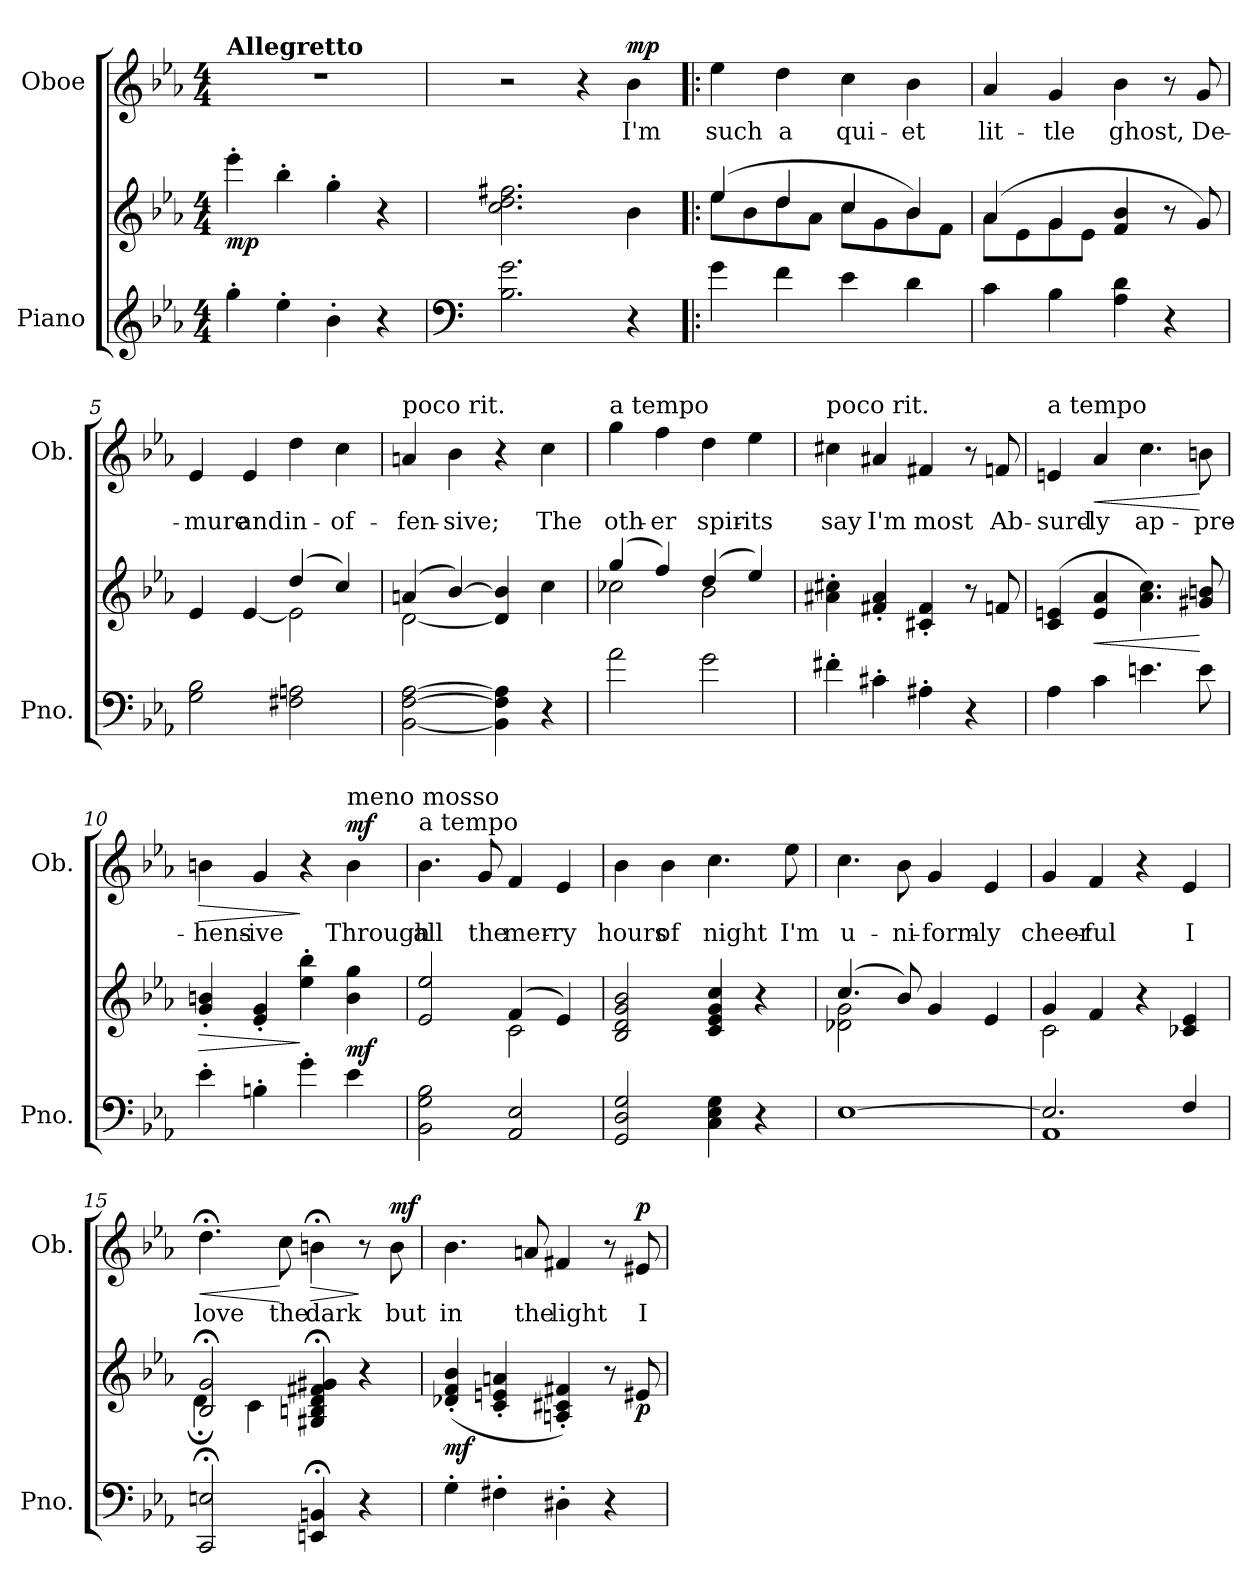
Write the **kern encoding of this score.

**kern	**kern	**dynam	**kern	**text	**dynam
*part2	*part2	*part2	*part1	*part1	*part1
*staff3	*staff2	*staff2/3	*staff1	*staff1	*staff1
*I"Piano	*	*	*I"Oboe	*	*
*I'Pno.	*	*	*I'Ob.	*	*
*clefG2	*clefG2	*	*clefG2	*	*
*k[b-e-a-]	*k[b-e-a-]	*	*k[b-e-a-]	*	*
*M4/4	*M4/4	*	*M4/4	*	*
*MM216	*MM216	*	*MM216	*	*
=1	=1	=1	=1	=1	=1
!	!	!	!LO:TX:a:B:t=Allegretto	!	!
!	!	!LO:DY:b	!	!	!
4gg'\	4eee-'\	mp	1r	.	.
4ee-'\	4bb-'\	.	.	.	.
4b-'\	4gg'\	.	.	.	.
4r	4r	.	.	.	.
=2	=2	=2	=2	=2	=2
*clefF4	*	*	*	*	*
2.B-\ 2.g\	2.cc\ 2.dd\ 2.ff#X\	.	2r	.	.
.	.	.	4r	.	.
!	!	!	!	!LO:LY:b	!LO:DY:a
4r	4b-\	.	4b-\	I'm	mp
=3!|:	=3!|:	=3!|:	=3!|:	=3!|:	=3!|:
*	*^	*	*	*	*
!	!	!	!	!	!LO:LY:b	!
4g\	(4ee-/	8ee-\L	.	4ee-\	such	.
.	.	8b-\	.	.	.	.
!	!	!	!	!	!LO:LY:b	!
4f\	4dd/	8dd\	.	4dd\	a	.
.	.	8a-\J	.	.	.	.
!	!	!	!	!	!LO:LY:b	!
4e-\	4cc/	8cc\L	.	4cc\	qui-	.
.	.	8g\	.	.	.	.
!	!	!	!	!	!LO:LY:b	!
4d\	4b-/)	8b-\	.	4b-\	-et	.
.	.	8f\J	.	.	.	.
=4	=4	=4	=4	=4	=4	=4
!	!	!	!	!	!LO:LY:b	!
4c\	(4a-/	8a-\L	.	4a-/	lit-	.
.	.	8e-\	.	.	.	.
!	!	!	!	!	!LO:LY:b	!
4B-\	4g/	8g\	.	4g/	-tle	.
.	.	8e-\J	.	.	.	.
!	!	!	!	!	!LO:LY:b	!
4A-\ 4d\	4f/ 4b-/	2ryy	.	4b-\	ghost,	.
4r	8r	.	.	8r	.	.
!	!	!	!	!	!LO:LY:b	!
.	8g/)	.	.	8g/	De-	.
=5	=5	=5	=5	=5	=5	=5
!	!	!	!	!	!LO:LY:b	!
2G\ 2B-\	4e-/	2ryy	.	4e-/	-mure	.
!	!	!	!	!	!LO:LY:b	!
.	[4e-/	.	.	4e-/	and	.
!	!	!	!	!	!LO:LY:b	!
2F#X\ 2An\	(4dd/	2e-\]	.	4dd\	in-	.
!	!	!	!	!	!LO:LY:b	!
.	4cc/)	.	.	4cc\	-of-	.
!!LO:LB:g=z
=6	=6	=6	=6	=6	=6	=6
!	!	!	!	!LO:TX:a:t=poco rit.	!	!
!	!	!	!	!	!LO:LY:b	!
[2BB-\ [2F\ [2A-\	(4an/	[2d\	.	4an/	-fen-	.
!	!	!	!	!	!LO:LY:b	!
.	[4b-/)	.	.	4b-\	-sive;	.
4BB-\] 4F\] 4A-\]	4d/] 4b-/]	2ryy	.	4r	.	.
!	!	!	!	!	!LO:LY:b	!
4r	4cc\	.	.	4cc\	The	.
=7	=7	=7	=7	=7	=7	=7
!	!	!	!	!LO:TX:a:t=a tempo	!	!
!	!	!	!	!	!LO:LY:b	!
2a-\	(4gg/	2cc-X\	.	4gg\	oth-	.
!	!	!	!	!	!LO:LY:b	!
.	4ff/)	.	.	4ff\	-er	.
!	!	!	!	!	!LO:LY:b	!
2g\	(4dd/	2b-\	.	4dd\	spir-	.
!	!	!	!	!	!LO:LY:b	!
.	4ee-/)	.	.	4ee-\	-its	.
*	*v	*v	*	*	*	*
=8	=8	=8	=8	=8	=8
!	!	!	!LO:TX:a:t=poco rit.	!	!
!	!	!	!	!LO:LY:b	!
4f#X'\	4a#X\' 4cc#X\'	.	4cc#X\	say	.
!	!	!	!	!LO:LY:b	!
4c#X'\	4f#X/' 4a#/'	.	4a#X/	I'm	.
!	!	!	!	!LO:LY:b	!
4A#X'\	4c#X/' 4f#/'	.	4f#X/	most	.
4r	8r	.	8r	.	.
!	!	!	!	!LO:LY:b	!
.	8fn/	.	8fn/	Ab-	.
=9	=9	=9	=9	=9	=9
!	!	!	!LO:TX:a:t=a tempo	!	!
!	!	!	!	!LO:LY:b	!
4A-\	(4c/ 4en/	.	4en/	-surd-	.
!	!	!LO:HP:b	!	!LO:LY:b	!LO:HP:b
4c\	4e/ 4a-/	<	4a-/	-ly	<
!	!	!	!	!LO:LY:b	!
4.en\	4.a-\ 4.cc\)	.	4.cc\	ap-	.
!	!	!	!	!LO:LY:b	!
8e\	8g#X/ 8bn/	[	8bn\	-pre-	[
=10	=10	=10	=10	=10	=10
!	!	!LO:HP:b	!	!LO:LY:b	!LO:HP:b
4e-'\	4g/' 4bn/'	>	4bn\	-hens-	>
!	!	!	!	!LO:LY:b	!
4Bn'\	4e-/' 4g/'	.	4g/	-ive	.
4g'\	4ee-\' 4bb-\'	]	4r	.	]
!	!	!	!LO:TX:a:t=meno mosso	!	!
!	!	!LO:DY:b	!	!LO:LY:b	!LO:DY:a
4e-\	4b\ 4gg\	mf	4b\	Through	mf
!!LO:LB:g=z
=11	=11	=11	=11	=11	=11
*	*^	*	*	*	*
!	!	!	!	!LO:TX:a:t=a tempo	!	!
!	!	!	!	!	!LO:LY:b	!
2BB-\ 2G\ 2B-\	2e-/ 2ee-/	2ryy	.	4.b-\	all	.
!	!	!	!	!	!LO:LY:b	!
.	.	.	.	8g/	the	.
!	!	!	!	!	!LO:LY:b	!
2AA-/ 2E-/	(4f/	2c\	.	4f/	mer-	.
!	!	!	!	!	!LO:LY:b	!
.	4e-/)	.	.	4e-/	-ry	.
*	*v	*v	*	*	*	*
=12	=12	=12	=12	=12	=12
!	!	!	!	!LO:LY:b	!
2GG/ 2D/ 2G/	2B-/ 2d/ 2g/ 2b-/	.	4b-\	hours	.
!	!	!	!	!LO:LY:b	!
.	.	.	4b-\	of	.
!	!	!	!	!LO:LY:b	!
4C\ 4E-\ 4G\	4c/ 4e-/ 4g/ 4cc/	.	4.cc\	night	.
4r	4r	.	.	.	.
!	!	!	!	!LO:LY:b	!
.	.	.	8ee-\	I'm	.
=13	=13	=13	=13	=13	=13
*	*^	*	*	*	*
!	!	!	!	!	!LO:LY:b	!
[1E-	(4.cc/	2d-X\ 2g\	.	4.cc\	u-	.
!	!	!	!	!	!LO:LY:b	!
.	8b-/)	.	.	8b-\	-ni-	.
!	!	!	!	!	!LO:LY:b	!
.	4g/	2ryy	.	4g/	-form-	.
!	!	!	!	!	!LO:LY:b	!
.	4e-/	.	.	4e-/	-ly	.
=14	=14	=14	=14	=14	=14	=14
*^	*	*	*	*	*	*
!	!	!	!	!	!	!LO:LY:b	!
2.E-/]	1AA-	4g/	2c\	.	4g/	cheer-	.
!	!	!	!	!	!	!LO:LY:b	!
.	.	4f/	.	.	4f/	-ful	.
.	.	4r	2ryy	.	4r	.	.
!	!	!	!	!	!	!LO:LY:b	!
4F/	.	4c-X/ 4e-/	.	.	4e-/	I	.
*v	*v	*	*	*	*	*	*
=15	=15	=15	=15	=15	=15	=15
!	!	!	!	!	!LO:LY:b	!LO:HP:b
2CC/;< 2En/;<	2B-/;< 2g/;<	4d;\	.	4.dd;<\	love	<
.	.	4c\	.	.	.	.
!	!	!	!	!	!LO:LY:b	!
.	.	.	.	8cc\	the	[
!	!	!	!	!	!LO:LY:b	!LO:HP:b
4EEn/;< 4BBn/;<	4G#X/;< 4Bn/;< 4d/;< 4f#X/;< 4g#X/;<	2ryy	.	4bn;<\	dark	>
4r	4r	.	.	8r	.	]
!	!	!	!	!	!LO:LY:b	!LO:DY:a
.	.	.	.	8b\	but	mf
*	*v	*v	*	*	*	*
!!LO:PB:g=z
=16	=16	=16	=16	=16	=16
!	!	!LO:DY:b	!	!LO:LY:b	!
4G'\	(4d-X/' 4f/' 4b-/'	mf	4.b-\	in	.
4F#X'\	4c/' 4en/' 4an/'	.	.	.	.
!	!	!	!	!LO:LY:b	!
.	.	.	8an/	the	.
!	!	!	!	!LO:LY:b	!
4D#X'\	4An/' 4c#X/' 4f#X/')	.	4f#X/	light	.
4r	8r	.	8r	.	.
!	!	!LO:DY:b	!	!LO:LY:b	!LO:DY:a
.	8e#X/	p	8e#X/	I	p
=	=	=	=	=	=
*-	*-	*-	*-	*-	*-
